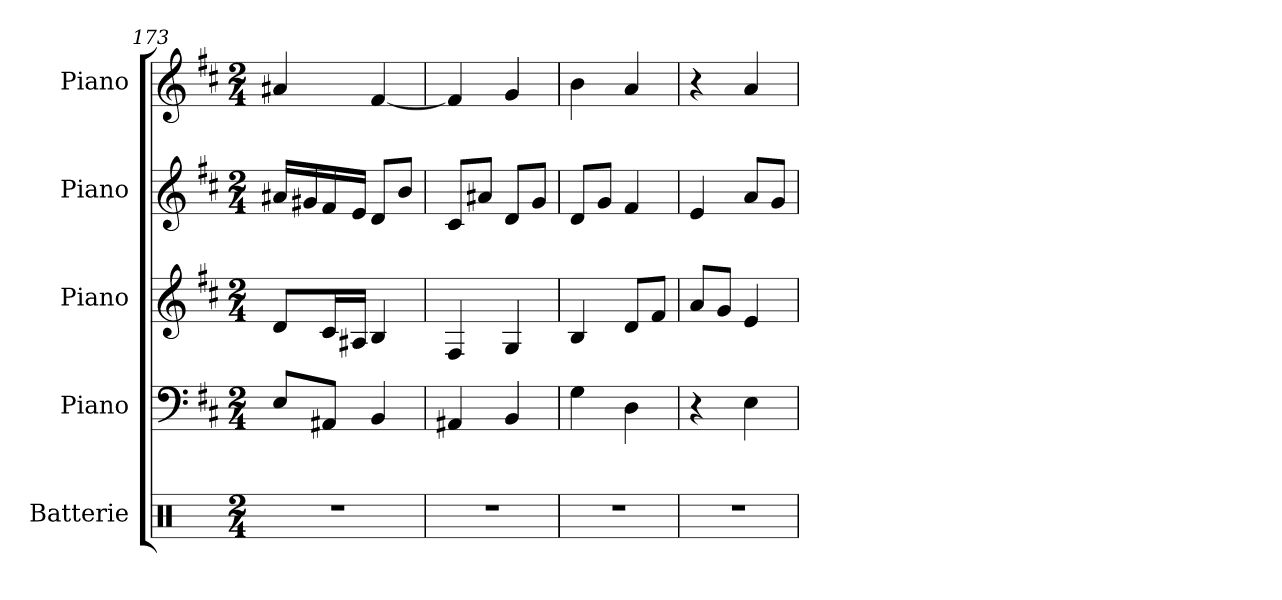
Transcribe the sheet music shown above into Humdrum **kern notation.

**kern	**kern	**kern	**kern	**kern
*part5	*part4	*part3	*part2	*part1
*staff5	*staff4	*staff3	*staff2	*staff1
*I"Batterie	*I"Piano	*I"Piano	*I"Piano	*I"Piano
*I'Batt.	*I'Pia.	*I'Pia.	*I'Pia.	*I'Pia.
*clefX	*clefF4	*clefG2	*clefG2	*clefG2
*k[]	*k[f#c#]	*k[f#c#]	*k[f#c#]	*k[f#c#]
*M2/4	*M2/4	*M2/4	*M2/4	*M2/4
=173	=173	=173	=173	=173
2r	8E/L	8d/L	16a#X/LL	4a#X/
.	.	.	16g#X/	.
.	8AA#X/J	16c#/L	16f#/	.
.	.	16A#X/JJ	16e/JJ	.
.	4BB/	4B/	8d/L	[4f#/
.	.	.	8b/J	.
=174	=174	=174	=174	=174
2r	4AA#X/	4F#/	8c#/L	4f#/]
.	.	.	8a#X/J	.
.	4BB/	4G/	8d/L	4g/
.	.	.	8g/J	.
!!LO:PB:g=z
=175	=175	=175	=175	=175
2r	4G\	4B/	8d/L	4b\
.	.	.	8g/J	.
.	4D\	8d/L	4f#/	4a/
.	.	8f#/J	.	.
=176	=176	=176	=176	=176
2r	4r	8a/L	4e/	4r
.	.	8g/J	.	.
.	4E\	4e/	8a/L	4a/
.	.	.	8g/J	.
=	=	=	=	=
*-	*-	*-	*-	*-
